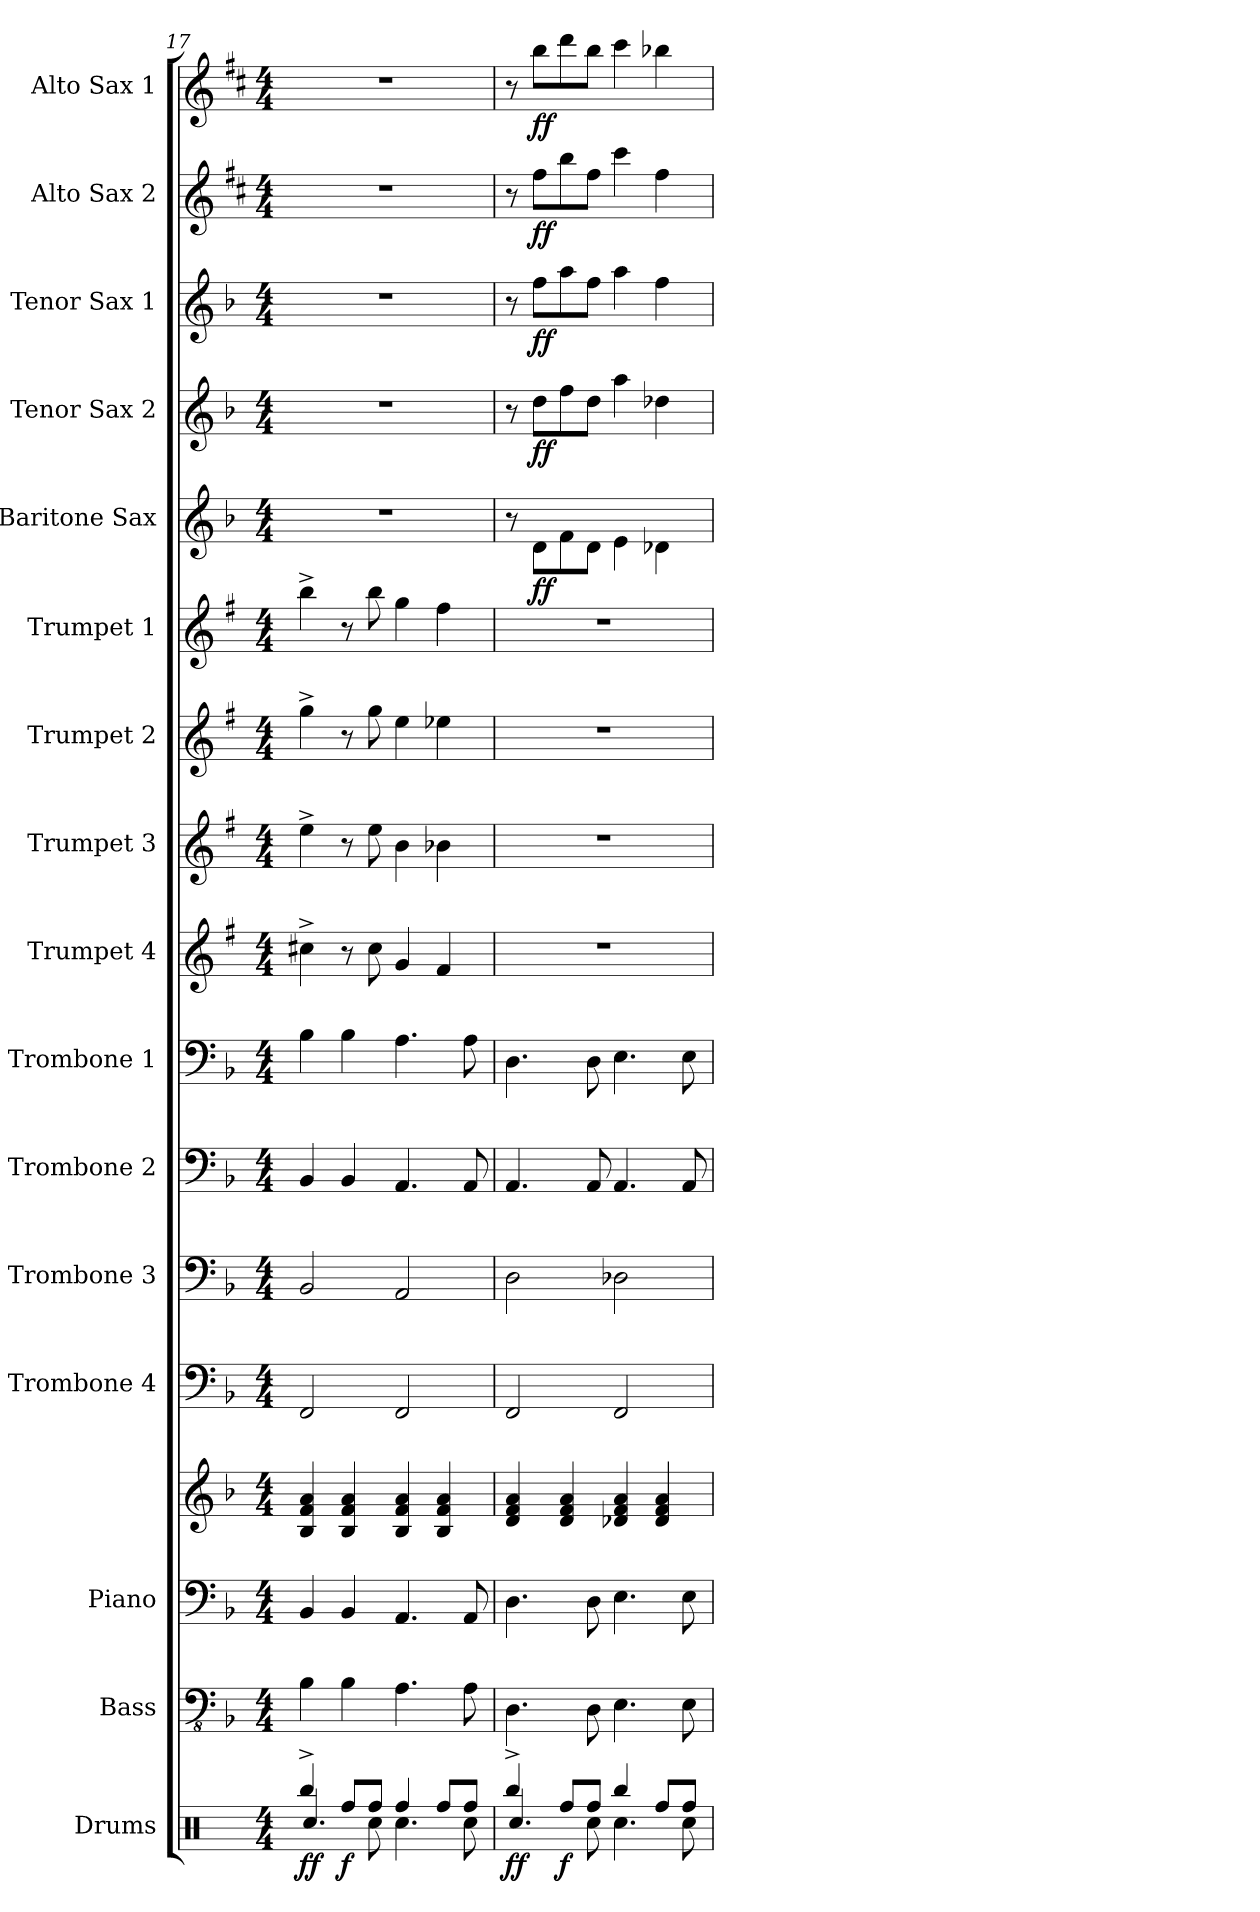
**kern	**dynam	**kern	**kern	**kern	**kern	**kern	**kern	**kern	**kern	**kern	**kern	**kern	**kern	**dynam	**kern	**dynam	**kern	**dynam	**kern	**dynam	**kern	**dynam
*part16	*part16	*part15	*part14	*part14	*part13	*part12	*part11	*part10	*part9	*part8	*part7	*part6	*part5	*part5	*part4	*part4	*part3	*part3	*part2	*part2	*part1	*part1
*staff17	*staff17	*staff16	*staff15	*staff14	*staff13	*staff12	*staff11	*staff10	*staff9	*staff8	*staff7	*staff6	*staff5	*staff5	*staff4	*staff4	*staff3	*staff3	*staff2	*staff2	*staff1	*staff1
*I"Drums	*	*I"Bass	*I"Piano	*	*I"Trombone 4	*I"Trombone 3	*I"Trombone 2	*I"Trombone 1	*I"Trumpet 4	*I"Trumpet 3	*I"Trumpet 2	*I"Trumpet 1	*I"Baritone Sax	*	*I"Tenor Sax 2	*	*I"Tenor Sax 1	*	*I"Alto Sax 2	*	*I"Alto Sax 1	*
*I'Drums	*	*I'Bass	*I'Piano	*	*I'Tbn. 4	*I'Tbn. 3	*I'Tbn. 2	*I'Tbn. 1	*I'Tpt. 4	*I'Tpt. 3	*I'Tpt. 2	*I'Tpt. 1	*I'Bari	*	*I'Tenor 2	*	*I'Tenor 1	*	*I'Alto 2	*	*I'Alto 1	*
*clefX	*	*clefFv4	*clefF4	*clefG2	*clefF4	*clefF4	*clefF4	*clefF4	*clefG2	*clefG2	*clefG2	*clefG2	*clefG2	*	*clefG2	*	*clefG2	*	*clefG2	*	*clefG2	*
*	*	*	*	*	*	*	*	*	*ITrd1c2	*ITrd1c2	*ITrd1c2	*ITrd1c2	*ITrd12c21	*	*ITrd8c14	*	*ITrd8c14	*	*ITrd5c9	*	*ITrd5c9	*
*k[]	*	*k[b-]	*k[b-]	*k[b-]	*k[b-]	*k[b-]	*k[b-]	*k[b-]	*k[b-]	*k[b-]	*k[b-]	*k[b-]	*k[b-]	*	*k[b-]	*	*k[b-]	*	*k[b-]	*	*k[b-]	*
*M4/4	*	*M4/4	*M4/4	*M4/4	*M4/4	*M4/4	*M4/4	*M4/4	*M4/4	*M4/4	*M4/4	*M4/4	*M4/4	*	*M4/4	*	*M4/4	*	*M4/4	*	*M4/4	*
=17	=17	=17	=17	=17	=17	=17	=17	=17	=17	=17	=17	=17	=17	=17	=17	=17	=17	=17	=17	=17	=17	=17
*^	*	*	*	*	*	*	*	*	*	*	*	*	*	*	*	*	*	*	*	*	*	*
!	!	!LO:DY:b	!	!	!	!	!	!	!	!	!	!	!	!	!	!	!	!	!	!	!	!	!
4Rbb^/	4.Rcc/	ff	4BB-\	4BB-/	4B-/ 4f/ 4a/	2FF/	2BB-/	4BB-/	4B-\	4bn^\	4dd^\	4ff^\	4aa^\	1r	.	1r	.	1r	.	1r	.	1r	.
!	!	!LO:DY:b	!	!	!	!	!	!	!	!	!	!	!	!	!	!	!	!	!	!	!	!	!
8Rff/L	.	f	4BB-\	4BB-/	4B-/ 4f/ 4a/	.	.	4BB-/	4B-\	8r	8r	8r	8r	.	.	.	.	.	.	.	.	.	.
8Rff/J	8Rcc\	.	.	.	.	.	.	.	.	8b\	8dd\	8ff\	8aa\	.	.	.	.	.	.	.	.	.	.
4Rff/	4.Rcc\	.	4.AA\	4.AA/	4B-/ 4f/ 4a/	2FF/	2AA/	4.AA/	4.A\	4f/	4a\	4dd\	4ff\	.	.	.	.	.	.	.	.	.	.
8Rff/L	.	.	.	.	4B-/ 4f/ 4a/	.	.	.	.	4e/	4a-X\	4dd-X\	4ee\	.	.	.	.	.	.	.	.	.	.
8Rff/J	8Rcc\	.	8AA\	8AA/	.	.	.	8AA/	8A\	.	.	.	.	.	.	.	.	.	.	.	.	.	.
=18	=18	=18	=18	=18	=18	=18	=18	=18	=18	=18	=18	=18	=18	=18	=18	=18	=18	=18	=18	=18	=18	=18	=18
!	!	!LO:DY:b	!	!	!	!	!	!	!	!	!	!	!	!	!	!	!	!	!	!	!	!	!
4Rbb^/	4.Rcc/	ff	4.DD\	4.D\	4d/ 4f/ 4a/	2FF/	2D\	4.AA/	4.D\	1r	1r	1r	1r	8r	.	8r	.	8r	.	8r	.	8r	.
!	!	!	!	!	!	!	!	!	!	!	!	!	!	!	!LO:DY:b	!	!LO:DY:b	!	!LO:DY:b	!	!LO:DY:b	!	!LO:DY:b
.	.	.	.	.	.	.	.	.	.	.	.	.	.	8D\L	ff	8d\L	ff	8f\L	ff	8a\L	ff	8dd\L	ff
!	!	!LO:DY:b	!	!	!	!	!	!	!	!	!	!	!	!	!	!	!	!	!	!	!	!	!
8Rff/L	.	f	.	.	4d/ 4f/ 4a/	.	.	.	.	.	.	.	.	8F\	.	8f\	.	8a\	.	8dd\	.	8ff\	.
8Rff/J	8Rcc\	.	8DD\	8D\	.	.	.	8AA/	8D\	.	.	.	.	8D\J	.	8d\J	.	8f\J	.	8a\J	.	8dd\J	.
4Rbb/	4.Rcc\	.	4.EE\	4.E\	4d-X/ 4f/ 4a/	2FF/	2D-X\	4.AA/	4.E\	.	.	.	.	4E\	.	4a\	.	4a\	.	4ee\	.	4ee\	.
8Rff/L	.	.	.	.	4d-/ 4f/ 4a/	.	.	.	.	.	.	.	.	4D-X\	.	4d-X\	.	4f\	.	4a\	.	4dd-X\	.
8Rff/J	8Rcc\	.	8EE\	8E\	.	.	.	8AA/	8E\	.	.	.	.	.	.	.	.	.	.	.	.	.	.
*v	*v	*	*	*	*	*	*	*	*	*	*	*	*	*	*	*	*	*	*	*	*	*	*
=	=	=	=	=	=	=	=	=	=	=	=	=	=	=	=	=	=	=	=	=	=	=
*-	*-	*-	*-	*-	*-	*-	*-	*-	*-	*-	*-	*-	*-	*-	*-	*-	*-	*-	*-	*-	*-	*-
